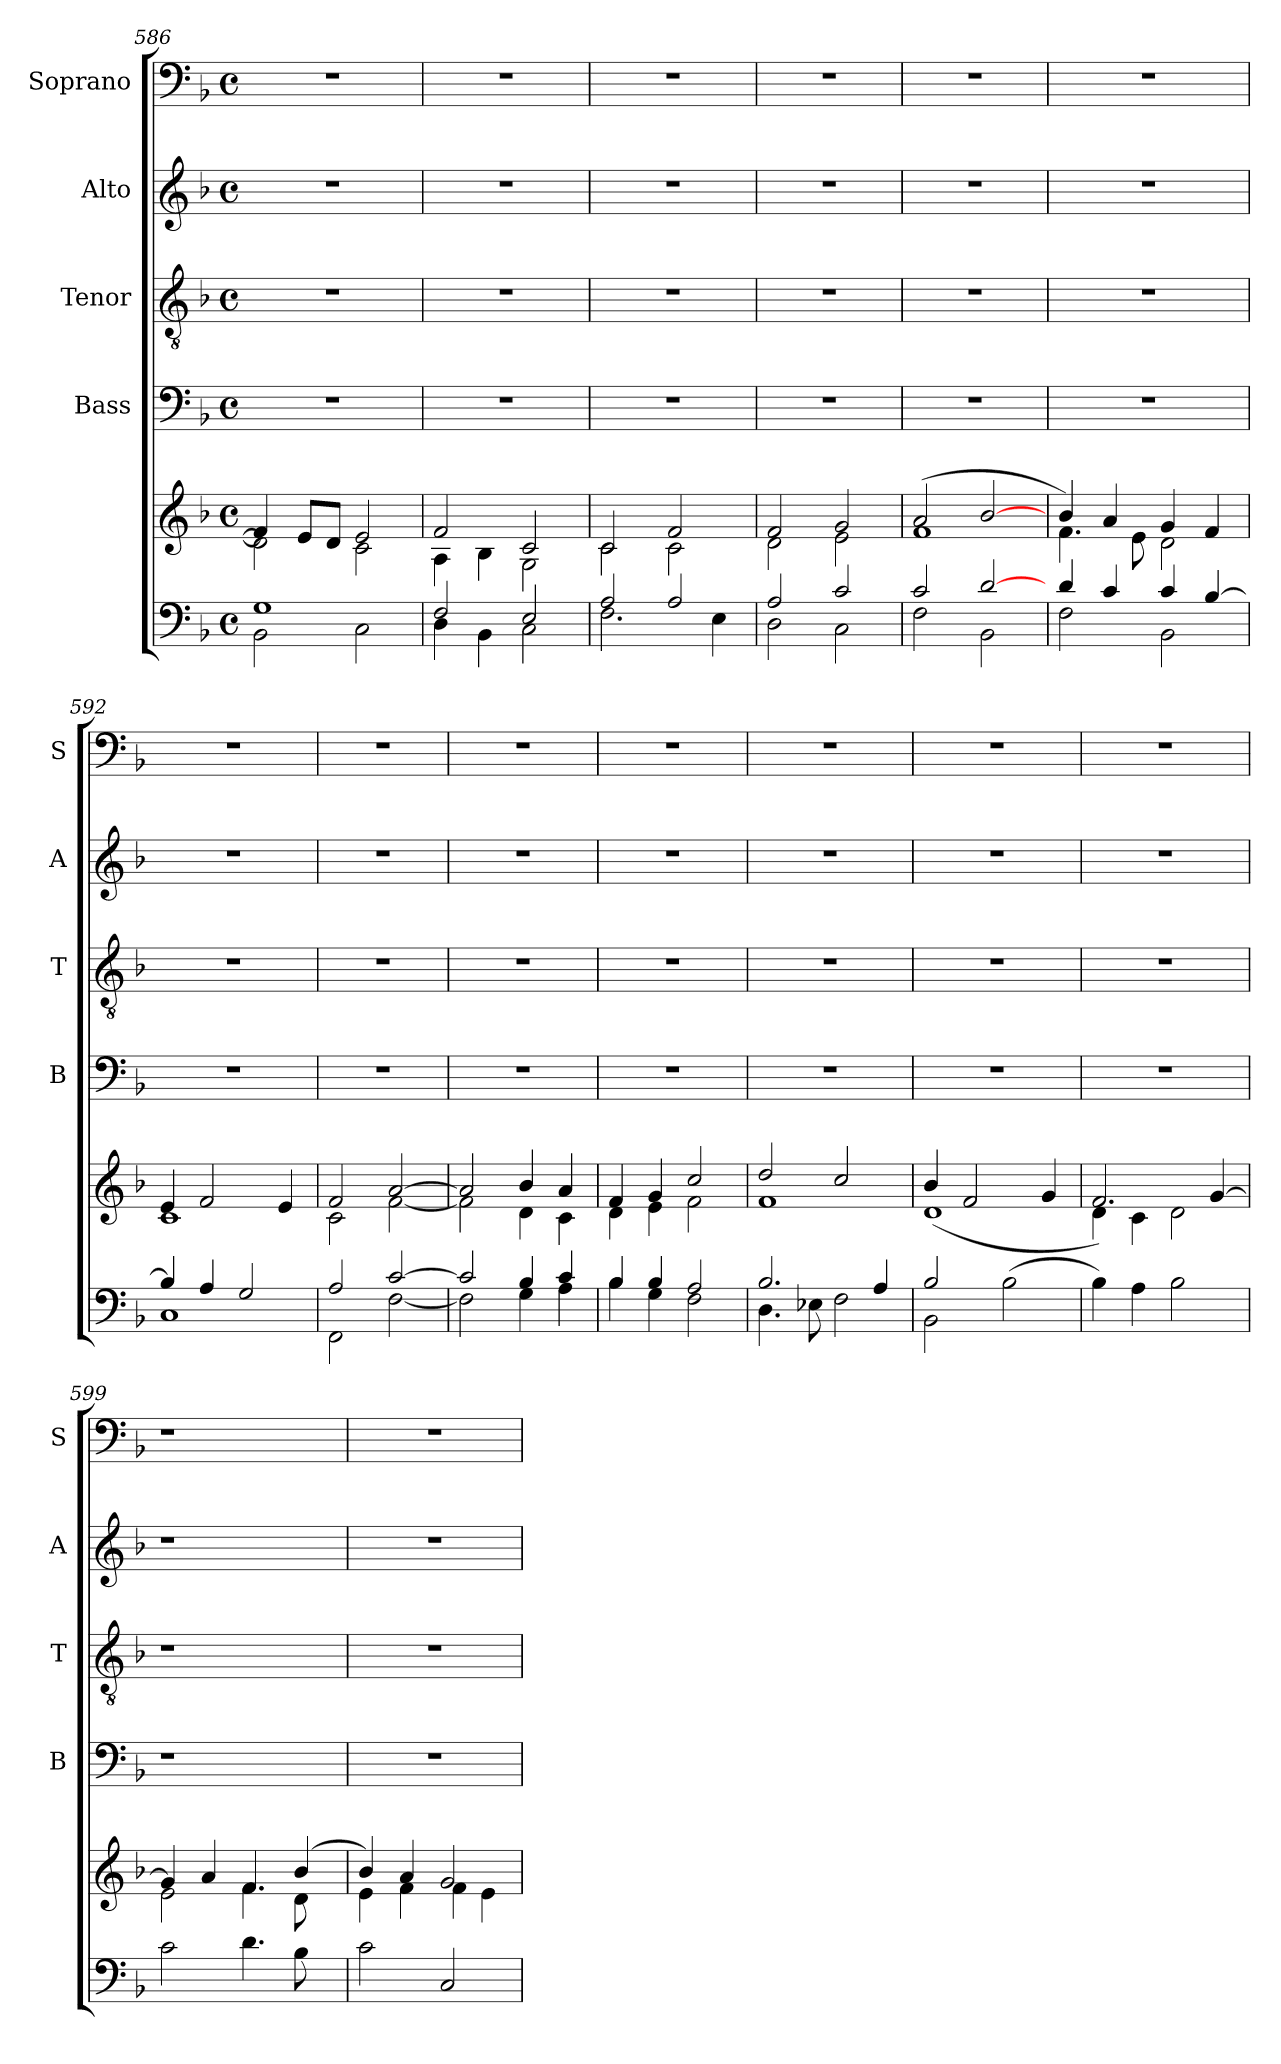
**kern	**kern	**kern	**kern	**kern	**kern
*part6	*part5	*part4	*part3	*part2	*part1
*staff6	*staff5	*staff4	*staff3	*staff2	*staff1
*	*	*I"Bass	*I"Tenor	*I"Alto	*I"Soprano
*	*	*I'B	*I'T	*I'A	*I'S
*clefF4	*clefG2	*clefF4	*clefGv2	*clefG2	*clefF4
*k[b-]	*k[b-]	*k[b-]	*k[b-]	*k[b-]	*k[b-]
*F:	*F:	*F:	*F:	*F:	*F:
*M4/4	*M4/4	*M4/4	*M4/4	*M4/4	*M4/4
*met(c)	*met(c)	*met(c)	*met(c)	*met(c)	*met(c)
=586	=586	=586	=586	=586	=586
*^	*^	*	*	*	*
1G	2BB-\	4f/]	2d\]	1r	1r	1r	1r
.	.	8e/L	.	.	.	.	.
.	.	8d/J	.	.	.	.	.
.	2C\	2e/	2c\	.	.	.	.
=587	=587	=587	=587	=587	=587	=587	=587
2F/	4D\	2f/	4A\	1r	1r	1r	1r
.	4BB-\	.	4B-\	.	.	.	.
2E/	2C\	2c/	2G\	.	.	.	.
=588	=588	=588	=588	=588	=588	=588	=588
2A/	2.F\	2c/	2c\	1r	1r	1r	1r
2A/	.	2f/	2c\	.	.	.	.
.	4E\	.	.	.	.	.	.
=589	=589	=589	=589	=589	=589	=589	=589
2A/	2D\	2f/	2d\	1r	1r	1r	1r
2c/	2C\	2g/	2e\	.	.	.	.
!!LO:LB:g=z
=590	=590	=590	=590	=590	=590	=590	=590
2c/	2F\	2a/	(<1f	1r	1r	1r	1r
[>2d/	2BB-\	[>2b-/	.	.	.	.	.
=591	=591	=591	=591	=591	=591	=591	=591
2F\	4d/	4.f\	4b-/)	1r	1r	1r	1r
.	4c/	.	4a/	.	.	.	.
.	.	8e\	.	.	.	.	.
4c/	2BB-\	2d\	4g/	.	.	.	.
[>4B-/	.	.	4f/	.	.	.	.
=592	=592	=592	=592	=592	=592	=592	=592
4B-/]	1C	4e/	1c	1r	1r	1r	1r
4A/	.	2f/	.	.	.	.	.
2G/	.	.	.	.	.	.	.
.	.	4e/	.	.	.	.	.
=593	=593	=593	=593	=593	=593	=593	=593
2A/	2FF\	2f/	2c\	1r	1r	1r	1r
[>2c/	[<2F\	[>2a/	[<2f\	.	.	.	.
=594	=594	=594	=594	=594	=594	=594	=594
2c/]	2F\]	2a/]	2f\]	1r	1r	1r	1r
4B-/	4G\	4b-/	4d\	.	.	.	.
4c/	4A\	4a/	4c\	.	.	.	.
=595	=595	=595	=595	=595	=595	=595	=595
4B-/	4B-\	4f/	4d\	1r	1r	1r	1r
4B-/	4G\	4g/	4e\	.	.	.	.
2A/	2F\	2cc/	2f\	.	.	.	.
!!LO:LB:g=z
=596	=596	=596	=596	=596	=596	=596	=596
2.B-/	4.D\	2dd/	1f	1r	1r	1r	1r
.	8E-X\	.	.	.	.	.	.
.	2F\	2cc/	.	.	.	.	.
4A/	.	.	.	.	.	.	.
=597	=597	=597	=597	=597	=597	=597	=597
2B-/	2BB-\	4b-/	(<1d	1r	1r	1r	1r
.	.	2f/	.	.	.	.	.
2ryy	(<2B-\	.	.	.	.	.	.
.	.	4g/	.	.	.	.	.
*v	*v	*	*	*	*	*	*
=598	=598	=598	=598	=598	=598	=598
4B-\)	2.f/)	4d\	1r	1r	1r	1r
4A\	.	4c\	.	.	.	.
2B-\	.	2d\	.	.	.	.
.	[>4g/	.	.	.	.	.
=599	=599	=599	=599	=599	=599	=599
2c\	4g/]	2e\	1r	1r	1r	1r
.	4a/	.	.	.	.	.
4.d\	4.f/	4.f\	.	.	.	.
8B-\	(4b-/	8d\	.	.	.	.
8ryy	.	8ryy	8ryy	8ryy	8ryy	8ryy
=600	=600	=600	=600	=600	=600	=600
2c\	4b-/)	4e\	1r	1r	1r	1r
.	4a/	4f\	.	.	.	.
2C/	(2g/	4f\	.	.	.	.
.	.	4e\	.	.	.	.
*	*v	*v	*	*	*	*
=	=	=	=	=	=
*-	*-	*-	*-	*-	*-
